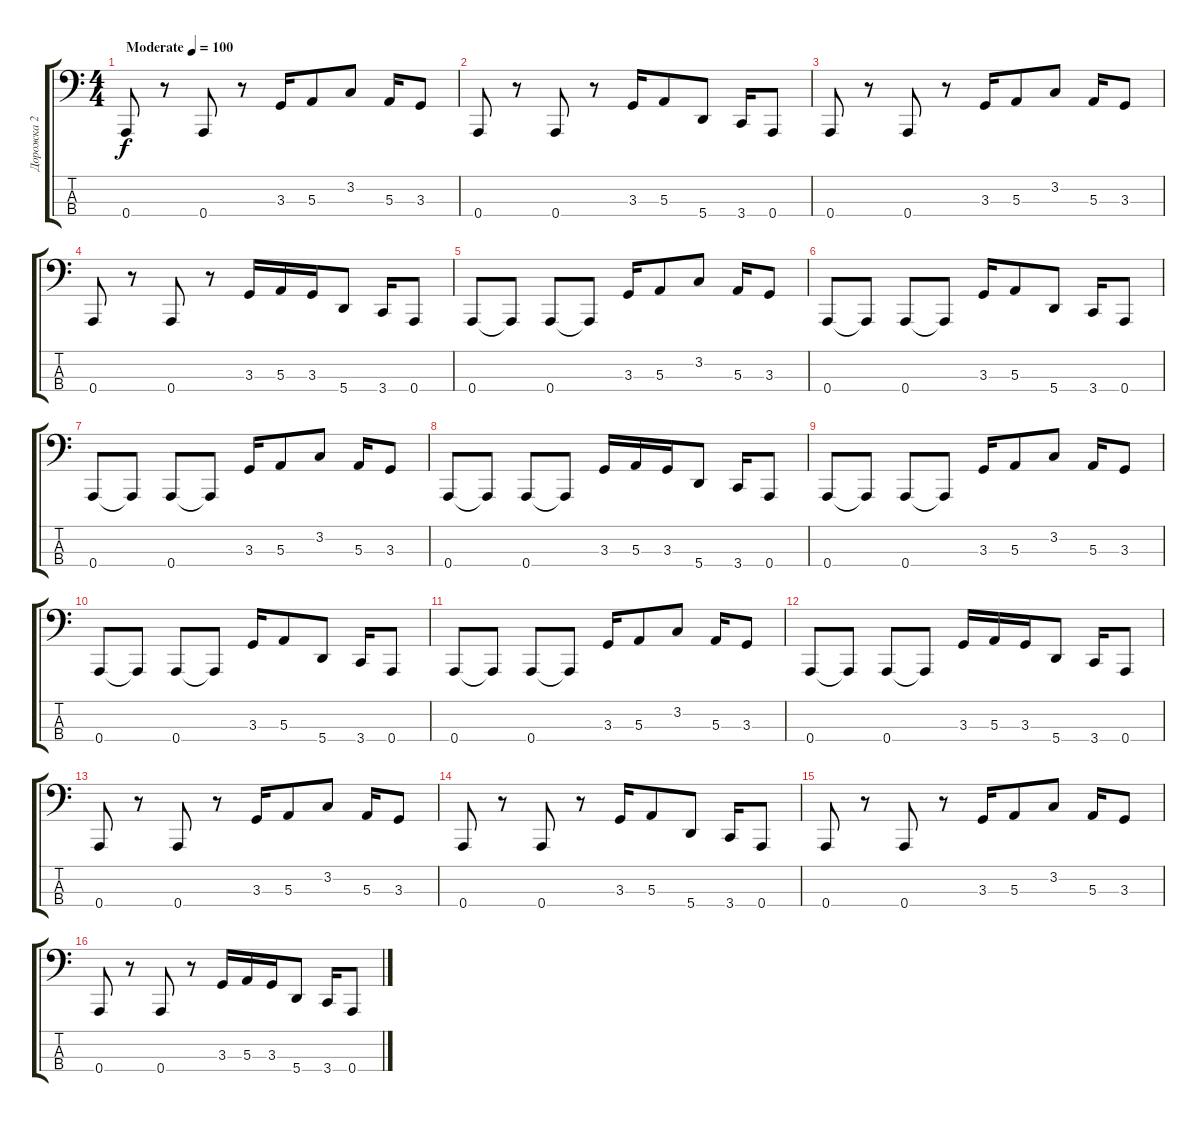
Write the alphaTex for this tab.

\track ("Дорожка 2" "Дорожка 2") {instrument slapbass2}
\staff {score tabs}
\tuning (D2 A1 E1 A0) {hide}
\ts (4 4)
\tempo (100 "Moderate")
\clef f4
\ks c
0.4.8{dy f instrument slapbass2} r.8 0.4.8 r.8 3.3.16 5.3.8 3.2.8 5.3.16 3.3.8 |
0.4.8 r.8 0.4.8 r.8 3.3.16 5.3.8 5.4.8 3.4.16 0.4.8 |
0.4.8 r.8 0.4.8 r.8 3.3.16 5.3.8 3.2.8 5.3.16 3.3.8 |
0.4.8 r.8 0.4.8 r.8 3.3.16 5.3.16 3.3.16 5.4.8 3.4.16 0.4.8 |
0.4.8 0.4{t}.8 0.4.8 0.4{t}.8 3.3.16 5.3.8 3.2.8 5.3.16 3.3.8 |
0.4.8 0.4{t}.8 0.4.8 0.4{t}.8 3.3.16 5.3.8 5.4.8 3.4.16 0.4.8 |
0.4.8 0.4{t}.8 0.4.8 0.4{t}.8 3.3.16 5.3.8 3.2.8 5.3.16 3.3.8 |
0.4.8 0.4{t}.8 0.4.8 0.4{t}.8 3.3.16 5.3.16 3.3.16 5.4.8 3.4.16 0.4.8 |
0.4.8 0.4{t}.8 0.4.8 0.4{t}.8 3.3.16 5.3.8 3.2.8 5.3.16 3.3.8 |
0.4.8 0.4{t}.8 0.4.8 0.4{t}.8 3.3.16 5.3.8 5.4.8 3.4.16 0.4.8 |
0.4.8 0.4{t}.8 0.4.8 0.4{t}.8 3.3.16 5.3.8 3.2.8 5.3.16 3.3.8 |
0.4.8 0.4{t}.8 0.4.8 0.4{t}.8 3.3.16 5.3.16 3.3.16 5.4.8 3.4.16 0.4.8 |
0.4.8 r.8 0.4.8 r.8 3.3.16 5.3.8 3.2.8 5.3.16 3.3.8 |
0.4.8 r.8 0.4.8 r.8 3.3.16 5.3.8 5.4.8 3.4.16 0.4.8 |
0.4.8 r.8 0.4.8 r.8 3.3.16 5.3.8 3.2.8 5.3.16 3.3.8 |
0.4.8 r.8 0.4.8 r.8 3.3.16 5.3.16 3.3.16 5.4.8 3.4.16 0.4.8
